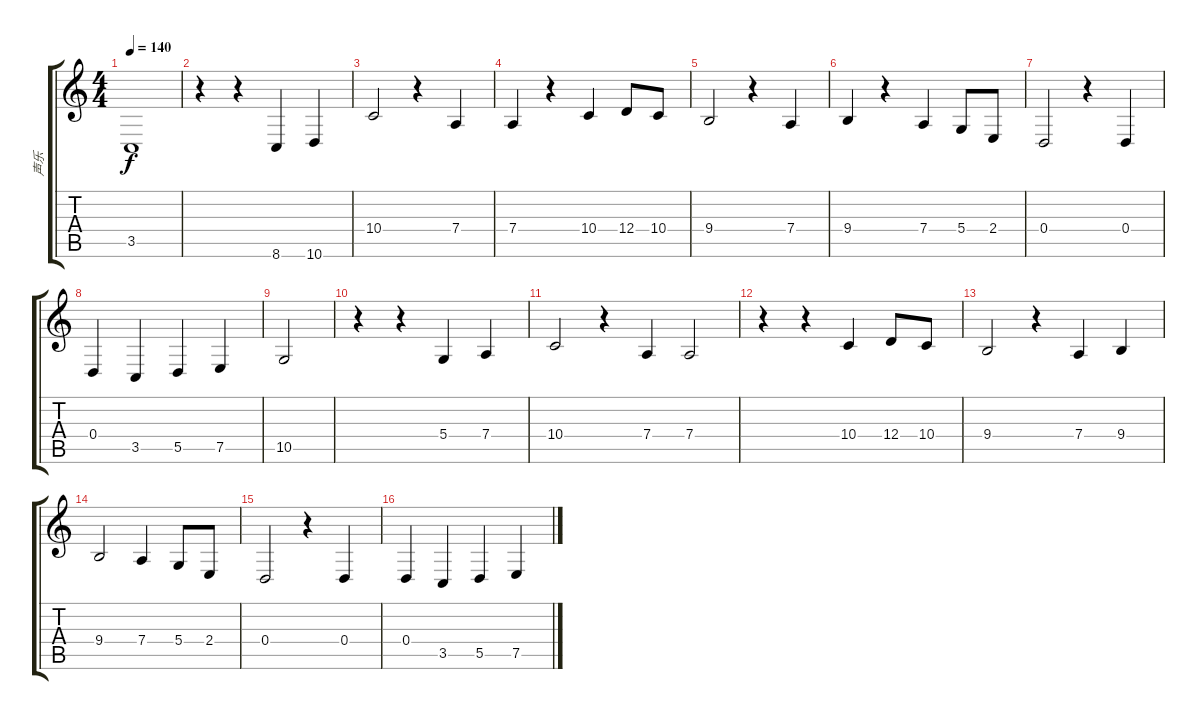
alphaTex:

\track ("声乐" "声乐") {instrument tremolostrings}
\staff {score tabs}
\tuning (E4 B3 G3 D3 A2 E2) {hide}
\ts (4 4)
\tempo 140
\clef g2
\ks c
3.5.1{dy f} |
r.4 r.4 8.6.4 10.6.4 |
10.4.2 r.4 7.4.4 |
7.4.4 r.4 10.4.4 12.4.8 10.4.8 |
9.4.2 r.4 7.4.4 |
9.4.4 r.4 7.4.4 5.4.8 2.4.8 |
0.4.2 r.4 0.4.4 |
0.4.4 3.5.4 5.5.4 7.5.4 |
10.5.2 |
r.4 r.4 5.4.4 7.4.4 |
10.4.2 r.4 7.4.4 7.4.2 |
r.4 r.4 10.4.4 12.4.8 10.4.8 |
9.4.2 r.4 7.4.4 9.4.4 |
9.4.2 7.4.4 5.4.8 2.4.8 |
0.4.2 r.4 0.4.4 |
0.4.4 3.5.4 5.5.4 7.5.4
